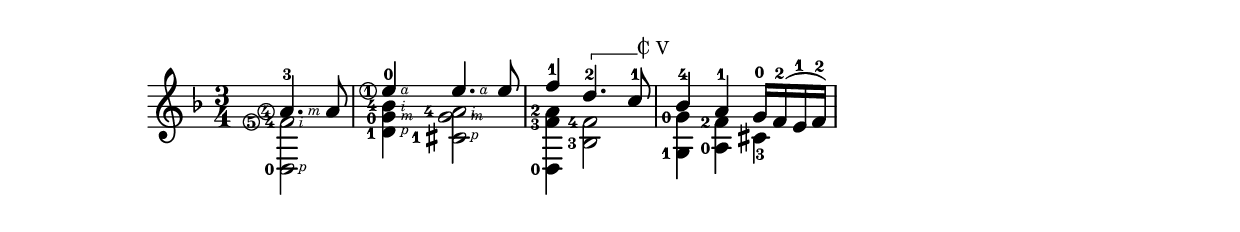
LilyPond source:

%%%%%%%%%%%%%%%%%%%%%%%%%%%%%%%%%%%%%%%%%%%%
%% %%%%%%%  Cut here ----- Start 'bbarred.ly'

%% C with slash -------------------------------
cWithSlash = \markup {
  \combine \roman C \translate #'(0.6 . -0.4) \draw-line #'(0 . 2.0)
}
%% Span -----------------------------------
%% Syntax: \bbarre #"text" { notes } - text = any number of box
bbarre =
#(define-music-function (barre location str music) (string? ly:music?)
   (let ((elts (extract-named-music music '(NoteEvent EventChord))))
     (if (pair? elts)
         (let ((first-element (first elts))
               (last-element (last elts)))
           (set! (ly:music-property first-element 'articulations)
                 (cons (make-music 'TextSpanEvent 'span-direction -1)
                       (ly:music-property first-element 'articulations)))
           (set! (ly:music-property last-element 'articulations)
                 (cons (make-music 'TextSpanEvent 'span-direction 1)
                       (ly:music-property last-element 'articulations))))))
   #{
     \once \override TextSpanner.font-size = #-2
     \once \override TextSpanner.font-shape = #'upright
     \once \override TextSpanner.staff-padding = #3
     \once \override TextSpanner.style = #'line
     \once \override TextSpanner.to-barline = ##f
     \once \override TextSpanner.bound-details =
     #`((left
         (text . ,#{ \markup { \draw-line #'( 0 . -.5) } #})
         (Y . 0)
         (padding . 0.25)
         (attach-dir . -2))
        (right
         (text . ,#{ \markup { \cWithSlash #str } #})
         (Y . 0)
         (padding . 0.25)
         (attach-dir . 2)))
     %% uncomment this line for make full barred
     % \once \override TextSpanner.bound-details.left.text = \markup{"B" #str}
     $music
   #})

%% %%%%%%%  Cut here ----- End 'bbarred.ly'
%% Copy and change the last line for full barred. Rename in 'fbarred.ly'
%%%%%%%%%%%%%%%%%%%%%%%%%%%%%%%%%%%%%%%%%%%%

#(define RH rightHandFinger)

\version "2.22.1"

\score {
  \relative c' {

    \time 3/4
    \key d \minor

    \partial 2
    <<
      { a'4.-3\4\RH #3  a8 }
      \\
      { < f-4\5\RH #2 d,-0\RH #1 >2 }
    >>

    % 1
    <<
      { e'4-0\1\RH #4 e4.\RH #4 e8 }
      \\
      { < bes-4\RH #2 g-0\RH #3 d-1\RH #1 >4 < a-4\RH #2 g\RH #3 cis,-1\RH #1 >2 }
    >>

    % 2
    <<
      { f'4-1 \bbarre #"V" { d4.-2 c8-1 } }
      \\
      { < a-2 f-3 d,-0 >4 < f-4 bes,-3 >2 }
    >>

    % 3
    <<
      { bes4-4 a-1 g16-0 f-2( e-1 f-2) }
      \\
      { < g-0 g,-1 >4 < f-2 a,-0 > cis-3 }
    >>

    % 4
  }
  \layout {
    \set fingeringOrientations = #'(left)
    \set stringNumberOrientations = #'(left)
  }
  \midi {}
}